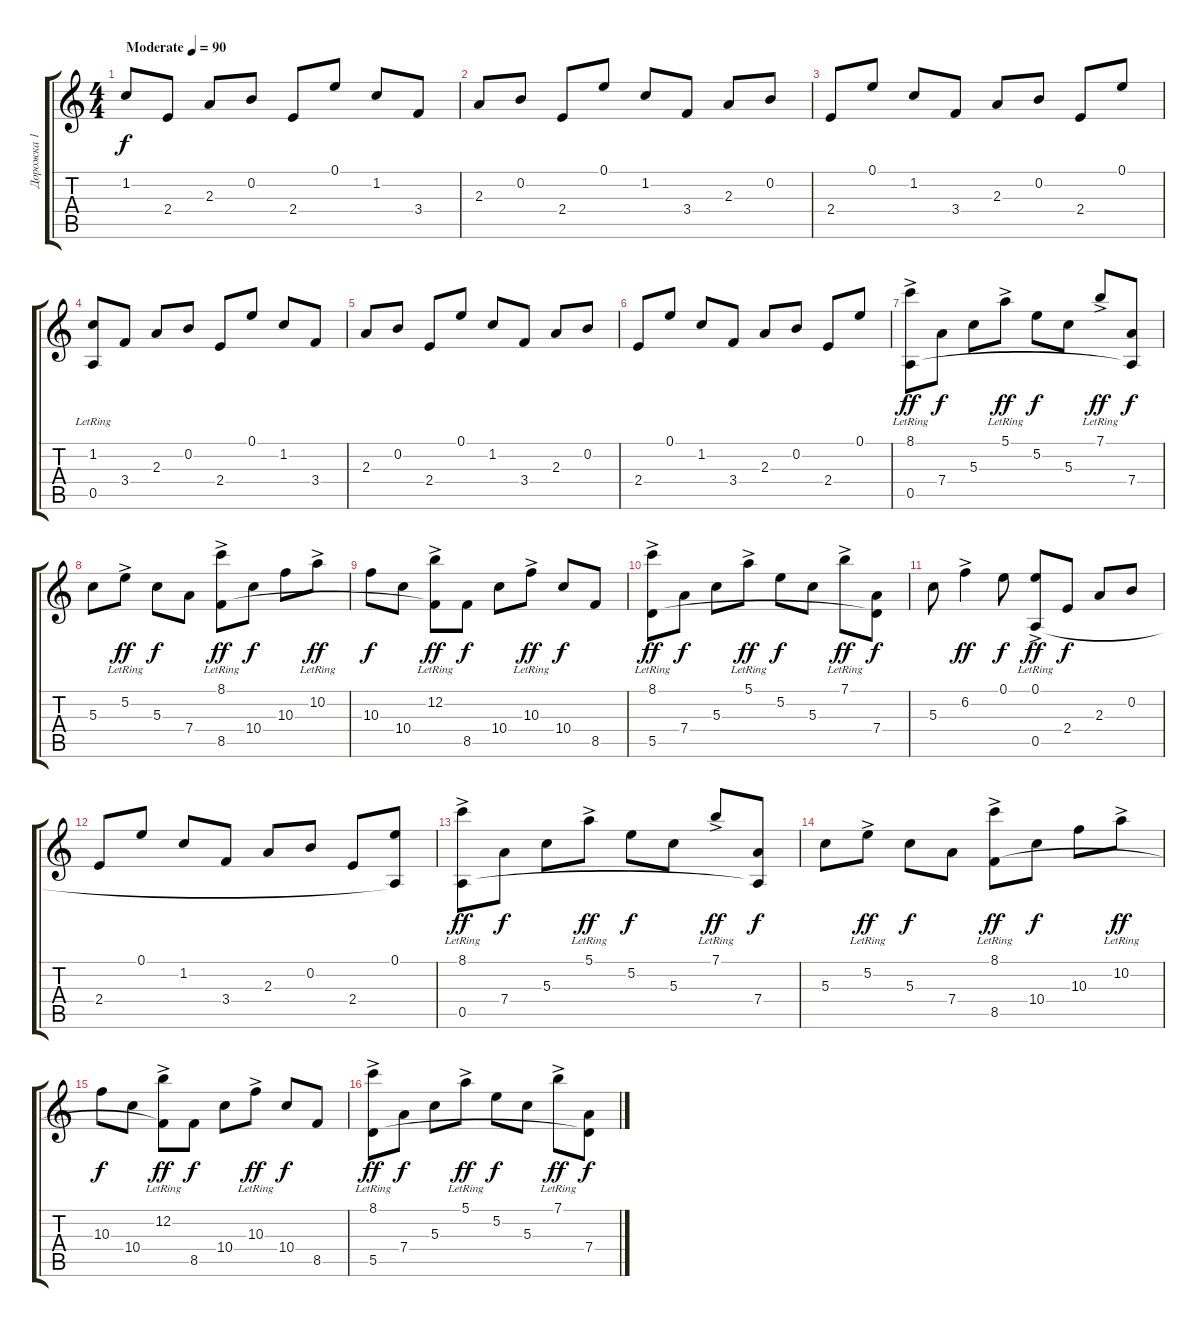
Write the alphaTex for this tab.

\track ("Дорожка 1" "Дорожка 1") {instrument acousticguitarsteel}
\staff {score tabs}
\tuning (E4 B3 G3 D3 A2 E2) {hide}
\ts (4 4)
\tempo (90 "Moderate")
\clef g2
\ks c
1.2.8{dy f instrument acousticguitarsteel} 2.4.8 2.3.8 0.2.8 2.4.8 0.1.8 1.2.8 3.4.8 |
2.3.8 0.2.8 2.4.8 0.1.8 1.2.8 3.4.8 2.3.8 0.2.8 |
2.4.8 0.1.8 1.2.8 3.4.8 2.3.8 0.2.8 2.4.8 0.1.8 |
(1.2 0.5{lr}).8 3.4.8 2.3.8 0.2.8 2.4.8 0.1.8 1.2.8 3.4.8 |
2.3.8 0.2.8 2.4.8 0.1.8 1.2.8 3.4.8 2.3.8 0.2.8 |
2.4.8 0.1.8 1.2.8 3.4.8 2.3.8 0.2.8 2.4.8 0.1.8 |
(8.1{ac lr} 0.5).8{dy ff} 7.4.8{dy f} 5.3.8 5.1{ac lr}.8{dy ff} 5.2.8{dy f} 5.3.8 7.1{ac lr}.8{dy ff} (7.4 0.5{t}).8{dy f} |
5.3.8 5.2{ac lr}.8{dy ff} 5.3.8{dy f} 7.4.8 (8.1{ac lr} 8.5).8{dy ff} 10.4.8{dy f} 10.3.8 10.2{ac lr}.8{dy ff} |
10.3.8{dy f} 10.4.8 (12.2{ac lr} 8.5{t}).8{dy ff} 8.5.8{dy f} 10.4.8 10.3{ac lr}.8{dy ff} 10.4.8{dy f} 8.5.8 |
(8.1{ac lr} 5.5).8{dy ff} 7.4.8{dy f} 5.3.8 5.1{ac lr}.8{dy ff} 5.2.8{dy f} 5.3.8 7.1{ac lr}.8{dy ff} (7.4 5.5{t}).8{dy f} |
5.3.8 6.2{ac}.4{dy ff} 0.1.8{dy f} (0.1{ac lr} 0.5).8{dy ff} 2.4.8{dy f} 2.3.8 0.2.8 |
2.4.8 0.1.8 1.2.8 3.4.8 2.3.8 0.2.8 2.4.8 (0.1 0.5{t}).8 |
(8.1{ac lr} 0.5).8{dy ff} 7.4.8{dy f} 5.3.8 5.1{ac lr}.8{dy ff} 5.2.8{dy f} 5.3.8 7.1{ac lr}.8{dy ff} (7.4 0.5{t}).8{dy f} |
5.3.8 5.2{ac lr}.8{dy ff} 5.3.8{dy f} 7.4.8 (8.1{ac lr} 8.5).8{dy ff} 10.4.8{dy f} 10.3.8 10.2{ac lr}.8{dy ff} |
10.3.8{dy f} 10.4.8 (12.2{ac lr} 8.5{t}).8{dy ff} 8.5.8{dy f} 10.4.8 10.3{ac lr}.8{dy ff} 10.4.8{dy f} 8.5.8 |
(8.1{ac lr} 5.5).8{dy ff} 7.4.8{dy f} 5.3.8 5.1{ac lr}.8{dy ff} 5.2.8{dy f} 5.3.8 7.1{ac lr}.8{dy ff} (7.4 5.5{t}).8{dy f}
